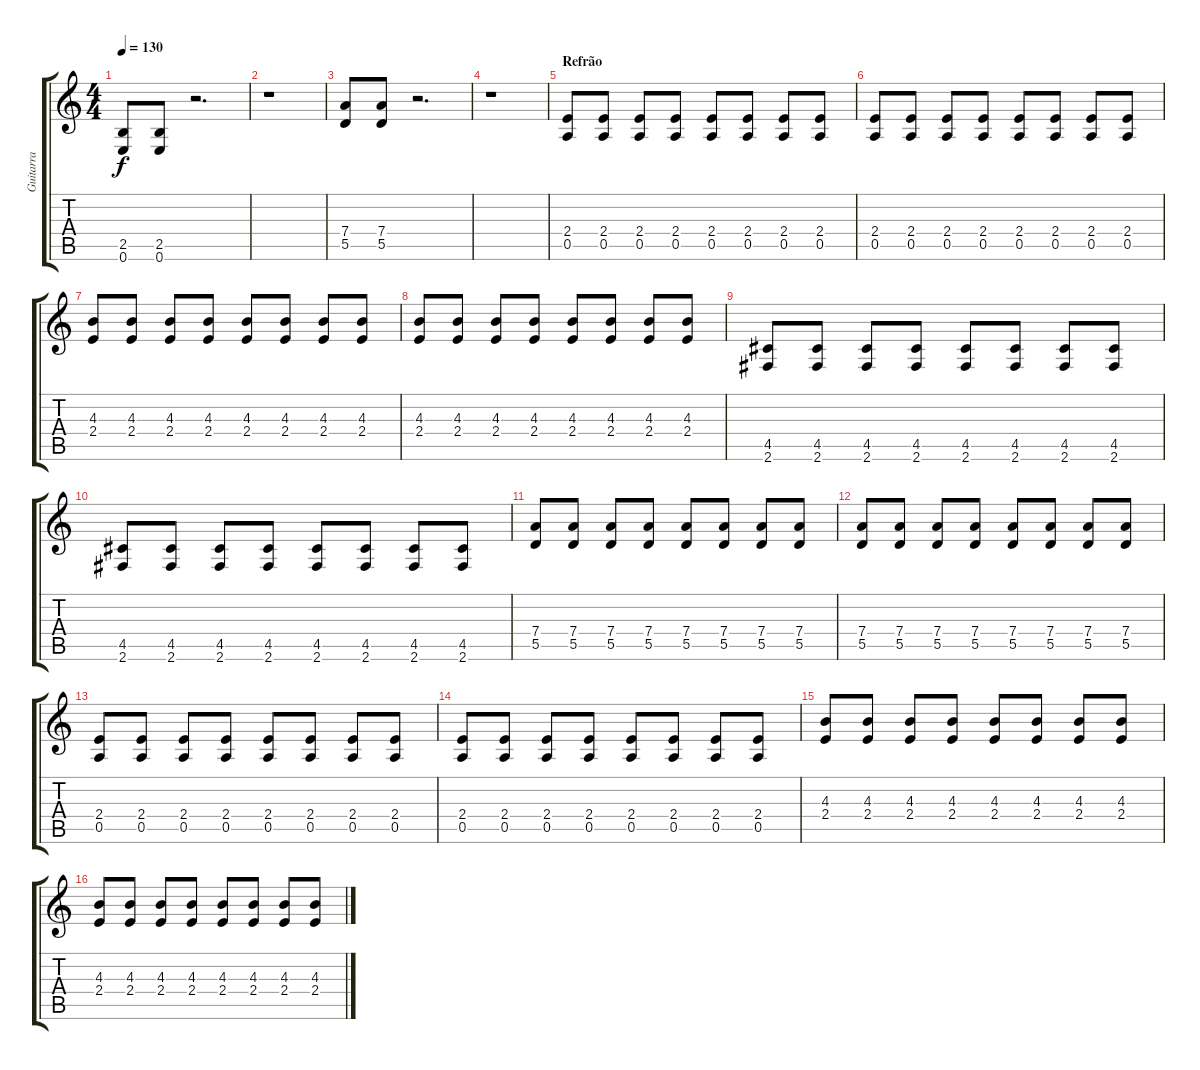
\track ("Guitarra" "Guitarra") {instrument distortionguitar}
\staff {score tabs}
\tuning (E4 B3 G3 D3 A2 E2) {hide}
\ts (4 4)
\tempo 130
\clef g2
\ks c
(2.5 0.6).8{dy f} (2.5 0.6).8 r.2{d} |
r.1 |
(7.4 5.5).8 (7.4 5.5).8 r.2{d} |
r.1 |
\section ("" "Refrão")
(2.4 0.5).8 (2.4 0.5).8 (2.4 0.5).8 (2.4 0.5).8 (2.4 0.5).8 (2.4 0.5).8 (2.4 0.5).8 (2.4 0.5).8 |
(2.4 0.5).8 (2.4 0.5).8 (2.4 0.5).8 (2.4 0.5).8 (2.4 0.5).8 (2.4 0.5).8 (2.4 0.5).8 (2.4 0.5).8 |
(4.3 2.4).8 (4.3 2.4).8 (4.3 2.4).8 (4.3 2.4).8 (4.3 2.4).8 (4.3 2.4).8 (4.3 2.4).8 (4.3 2.4).8 |
(4.3 2.4).8 (4.3 2.4).8 (4.3 2.4).8 (4.3 2.4).8 (4.3 2.4).8 (4.3 2.4).8 (4.3 2.4).8 (4.3 2.4).8 |
(4.5 2.6).8 (4.5 2.6).8 (4.5 2.6).8 (4.5 2.6).8 (4.5 2.6).8 (4.5 2.6).8 (4.5 2.6).8 (4.5 2.6).8 |
(4.5 2.6).8 (4.5 2.6).8 (4.5 2.6).8 (4.5 2.6).8 (4.5 2.6).8 (4.5 2.6).8 (4.5 2.6).8 (4.5 2.6).8 |
(7.4 5.5).8 (7.4 5.5).8 (7.4 5.5).8 (7.4 5.5).8 (7.4 5.5).8 (7.4 5.5).8 (7.4 5.5).8 (7.4 5.5).8 |
(7.4 5.5).8 (7.4 5.5).8 (7.4 5.5).8 (7.4 5.5).8 (7.4 5.5).8 (7.4 5.5).8 (7.4 5.5).8 (7.4 5.5).8 |
(2.4 0.5).8 (2.4 0.5).8 (2.4 0.5).8 (2.4 0.5).8 (2.4 0.5).8 (2.4 0.5).8 (2.4 0.5).8 (2.4 0.5).8 |
(2.4 0.5).8 (2.4 0.5).8 (2.4 0.5).8 (2.4 0.5).8 (2.4 0.5).8 (2.4 0.5).8 (2.4 0.5).8 (2.4 0.5).8 |
(4.3 2.4).8 (4.3 2.4).8 (4.3 2.4).8 (4.3 2.4).8 (4.3 2.4).8 (4.3 2.4).8 (4.3 2.4).8 (4.3 2.4).8 |
(4.3 2.4).8 (4.3 2.4).8 (4.3 2.4).8 (4.3 2.4).8 (4.3 2.4).8 (4.3 2.4).8 (4.3 2.4).8 (4.3 2.4).8
